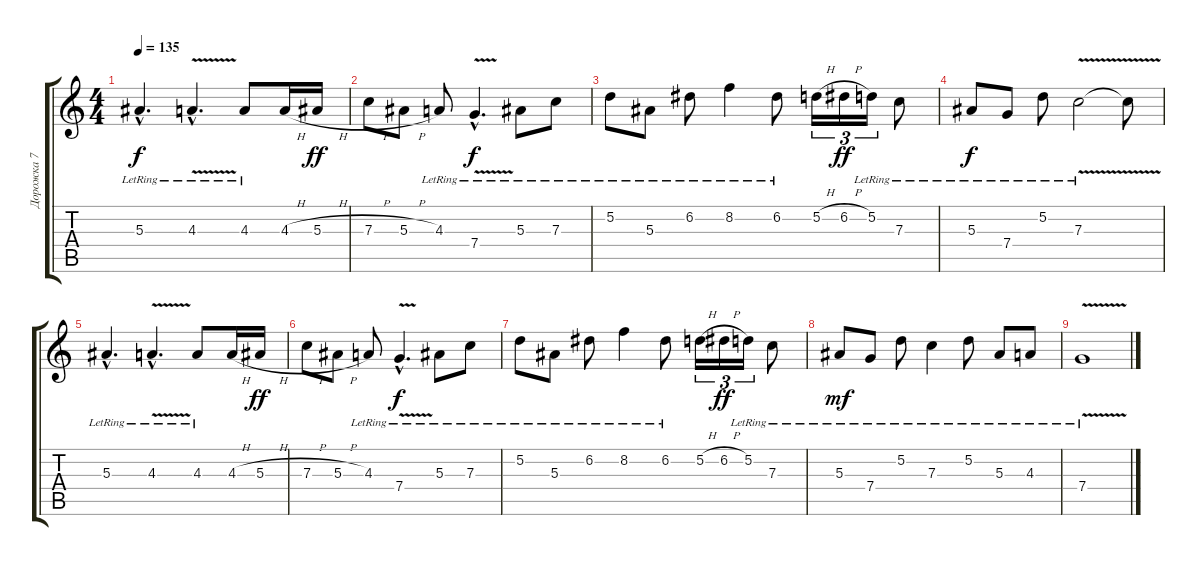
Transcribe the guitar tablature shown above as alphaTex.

\track ("Дорожка 7" "Дорожка 7") {instrument acousticguitarsteel}
\staff {score tabs}
\tuning (D4 A3 F3 C3 G2 D2) {hide}
\ts (4 4)
\tempo 135
\clef g2
\ks c
5.3{hac lr}.4{d dy f} 4.3{v hac lr}.4{d} 4.3{lr}.8 4.3{h}.16 5.3{h}.16{dy ff} |
7.3{h}.8 5.3{h}.8 4.3{lr}.8 7.4{v hac lr}.4{d dy f} 5.3{lr}.8 7.3{lr}.8 |
5.2{lr}.8 5.3{lr}.8 6.2{lr}.8 8.2{lr}.4 6.2{lr}.8 5.2{h}.16{tu (3 2)} 6.2{h}.16{tu (3 2) dy ff} 5.2{lr}.16{tu (3 2)} 7.3{lr}.8 |
5.3{lr}.8{dy f} 7.4{lr}.8 5.2{lr}.8 7.3{v lr}.2 7.3{t}.8 |
5.3{hac lr}.4{d} 4.3{v hac lr}.4{d} 4.3{lr}.8 4.3{h}.16 5.3{h}.16{dy ff} |
7.3{h}.8 5.3{h}.8 4.3{lr}.8 7.4{v hac lr}.4{d dy f} 5.3{lr}.8 7.3{lr}.8 |
5.2{lr}.8 5.3{lr}.8 6.2{lr}.8 8.2{lr}.4 6.2{lr}.8 5.2{h}.16{tu (3 2)} 6.2{h}.16{tu (3 2) dy ff} 5.2{lr}.16{tu (3 2)} 7.3{lr}.8 |
5.3{lr}.8{dy mf} 7.4{lr}.8 5.2{lr}.8 7.3{lr}.4 5.2{lr}.8 5.3{lr}.8 4.3{lr}.8 |
7.4{v lr}.1
